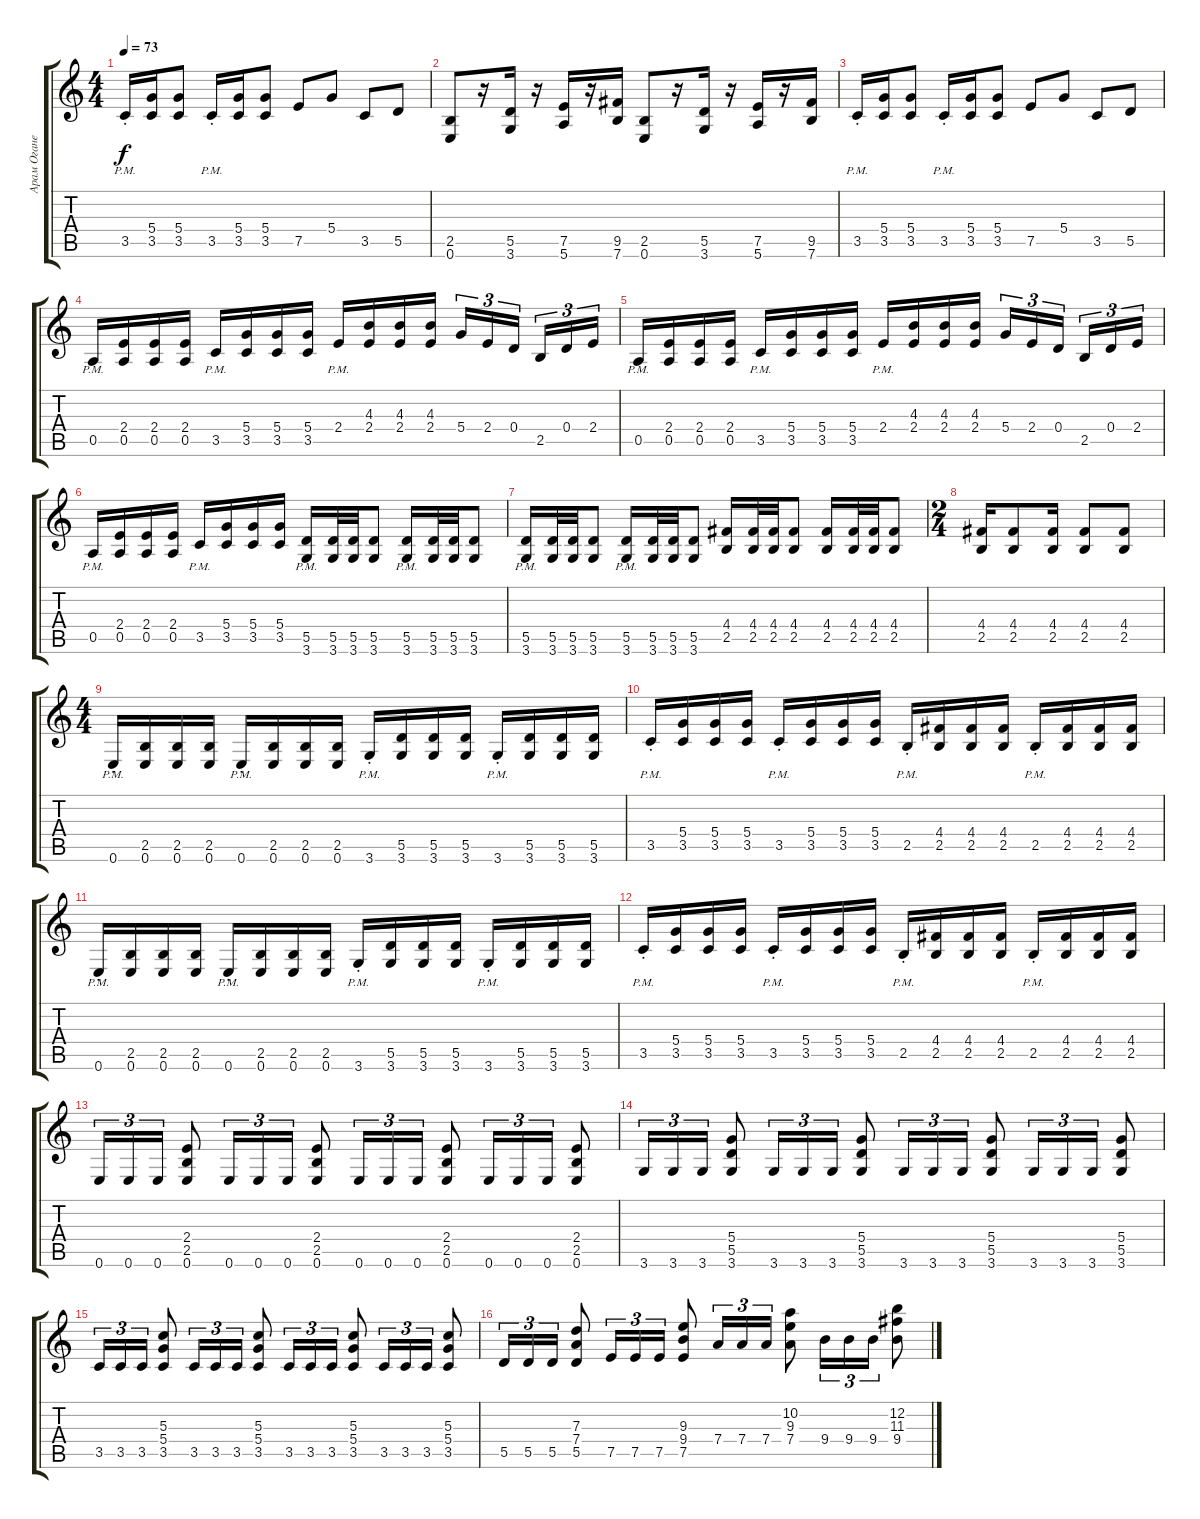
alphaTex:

\track ("Арам Оганесян" "Арам Огане") {instrument distortionguitar}
\staff {score tabs}
\tuning (E4 B3 G3 D3 A2 E2) {hide}
\ts (4 4)
\tempo 73
\clef g2
\ks c
3.5{pm st}.16{dy f} (5.4 3.5).16 (5.4 3.5).8 3.5{pm st}.16 (5.4 3.5).16 (5.4 3.5).8 7.5.8 5.4.8 3.5.8 5.5.8 |
(2.5 0.6).8 r.16 (5.5 3.6).16 r.16 (7.5 5.6).16 r.16 (9.5 7.6).16 (2.5 0.6).8 r.16 (5.5 3.6).16 r.16 (7.5 5.6).16 r.16 (9.5 7.6).16 |
3.5{pm st}.16 (5.4 3.5).16 (5.4 3.5).8 3.5{pm st}.16 (5.4 3.5).16 (5.4 3.5).8 7.5.8 5.4.8 3.5.8 5.5.8 |
0.5{pm}.16 (2.4 0.5).16 (2.4 0.5).16 (2.4 0.5).16 3.5{pm}.16 (5.4 3.5).16 (5.4 3.5).16 (5.4 3.5).16 2.4{pm}.16 (4.3 2.4).16 (4.3 2.4).16 (4.3 2.4).16 5.4.16{tu (3 2)} 2.4.16{tu (3 2)} 0.4.16{tu (3 2) beam splitsecondary} 2.5.16{tu (3 2)} 0.4.16{tu (3 2)} 2.4.16{tu (3 2)} |
0.5{pm}.16 (2.4 0.5).16 (2.4 0.5).16 (2.4 0.5).16 3.5{pm}.16 (5.4 3.5).16 (5.4 3.5).16 (5.4 3.5).16 2.4{pm}.16 (4.3 2.4).16 (4.3 2.4).16 (4.3 2.4).16 5.4.16{tu (3 2)} 2.4.16{tu (3 2)} 0.4.16{tu (3 2) beam splitsecondary} 2.5.16{tu (3 2)} 0.4.16{tu (3 2)} 2.4.16{tu (3 2)} |
0.5{pm}.16 (2.4 0.5).16 (2.4 0.5).16 (2.4 0.5).16 3.5{pm}.16 (5.4 3.5).16 (5.4 3.5).16 (5.4 3.5).16 (5.5{pm} 3.6{pm}).16 (5.5 3.6).32 (5.5 3.6).32 (5.5 3.6).8 (5.5{pm} 3.6{pm}).16 (5.5 3.6).32 (5.5 3.6).32 (5.5 3.6).8 |
(5.5{pm} 3.6{pm}).16 (5.5 3.6).32 (5.5 3.6).32 (5.5 3.6).8 (5.5{pm} 3.6{pm}).16 (5.5 3.6).32 (5.5 3.6).32 (5.5 3.6).8 (4.4 2.5).16 (4.4 2.5).32 (4.4 2.5).32 (4.4 2.5).8 (4.4 2.5).16 (4.4 2.5).32 (4.4 2.5).32 (4.4 2.5).8 |
\ts (2 4)
(4.4 2.5).16 (4.4 2.5).8 (4.4 2.5).16 (4.4 2.5).8 (4.4 2.5).8 |
\ts (4 4)
0.6{pm st}.16 (2.5 0.6).16 (2.5 0.6).16 (2.5 0.6).16 0.6{pm st}.16 (2.5 0.6).16 (2.5 0.6).16 (2.5 0.6).16 3.6{pm st}.16 (5.5 3.6).16 (5.5 3.6).16 (5.5 3.6).16 3.6{pm st}.16 (5.5 3.6).16 (5.5 3.6).16 (5.5 3.6).16 |
3.5{pm st}.16 (5.4 3.5).16 (5.4 3.5).16 (5.4 3.5).16 3.5{pm st}.16 (5.4 3.5).16 (5.4 3.5).16 (5.4 3.5).16 2.5{pm st}.16 (4.4 2.5).16 (4.4 2.5).16 (4.4 2.5).16 2.5{pm st}.16 (4.4 2.5).16 (4.4 2.5).16 (4.4 2.5).16 |
0.6{pm st}.16 (2.5 0.6).16 (2.5 0.6).16 (2.5 0.6).16 0.6{pm st}.16 (2.5 0.6).16 (2.5 0.6).16 (2.5 0.6).16 3.6{pm st}.16 (5.5 3.6).16 (5.5 3.6).16 (5.5 3.6).16 3.6{pm st}.16 (5.5 3.6).16 (5.5 3.6).16 (5.5 3.6).16 |
3.5{pm st}.16 (5.4 3.5).16 (5.4 3.5).16 (5.4 3.5).16 3.5{pm st}.16 (5.4 3.5).16 (5.4 3.5).16 (5.4 3.5).16 2.5{pm st}.16 (4.4 2.5).16 (4.4 2.5).16 (4.4 2.5).16 2.5{pm st}.16 (4.4 2.5).16 (4.4 2.5).16 (4.4 2.5).16 |
0.6.16{tu (3 2)} 0.6.16{tu (3 2)} 0.6.16{tu (3 2)} (2.4 2.5 0.6).8 0.6.16{tu (3 2)} 0.6.16{tu (3 2)} 0.6.16{tu (3 2)} (2.4 2.5 0.6).8 0.6.16{tu (3 2)} 0.6.16{tu (3 2)} 0.6.16{tu (3 2)} (2.4 2.5 0.6).8 0.6.16{tu (3 2)} 0.6.16{tu (3 2)} 0.6.16{tu (3 2)} (2.4 2.5 0.6).8 |
3.6.16{tu (3 2)} 3.6.16{tu (3 2)} 3.6.16{tu (3 2)} (5.4 5.5 3.6).8 3.6.16{tu (3 2)} 3.6.16{tu (3 2)} 3.6.16{tu (3 2)} (5.4 5.5 3.6).8 3.6.16{tu (3 2)} 3.6.16{tu (3 2)} 3.6.16{tu (3 2)} (5.4 5.5 3.6).8 3.6.16{tu (3 2)} 3.6.16{tu (3 2)} 3.6.16{tu (3 2)} (5.4 5.5 3.6).8 |
3.5.16{tu (3 2)} 3.5.16{tu (3 2)} 3.5.16{tu (3 2)} (5.3 5.4 3.5).8 3.5.16{tu (3 2)} 3.5.16{tu (3 2)} 3.5.16{tu (3 2)} (5.3 5.4 3.5).8 3.5.16{tu (3 2)} 3.5.16{tu (3 2)} 3.5.16{tu (3 2)} (5.3 5.4 3.5).8 3.5.16{tu (3 2)} 3.5.16{tu (3 2)} 3.5.16{tu (3 2)} (5.3 5.4 3.5).8 |
5.5.16{tu (3 2)} 5.5.16{tu (3 2)} 5.5.16{tu (3 2)} (7.3 7.4 5.5).8 7.5.16{tu (3 2)} 7.5.16{tu (3 2)} 7.5.16{tu (3 2)} (9.3 9.4 7.5).8 7.4.16{tu (3 2)} 7.4.16{tu (3 2)} 7.4.16{tu (3 2)} (10.2 9.3 7.4).8 9.4.16{tu (3 2)} 9.4.16{tu (3 2)} 9.4.16{tu (3 2)} (12.2 11.3 9.4).8
